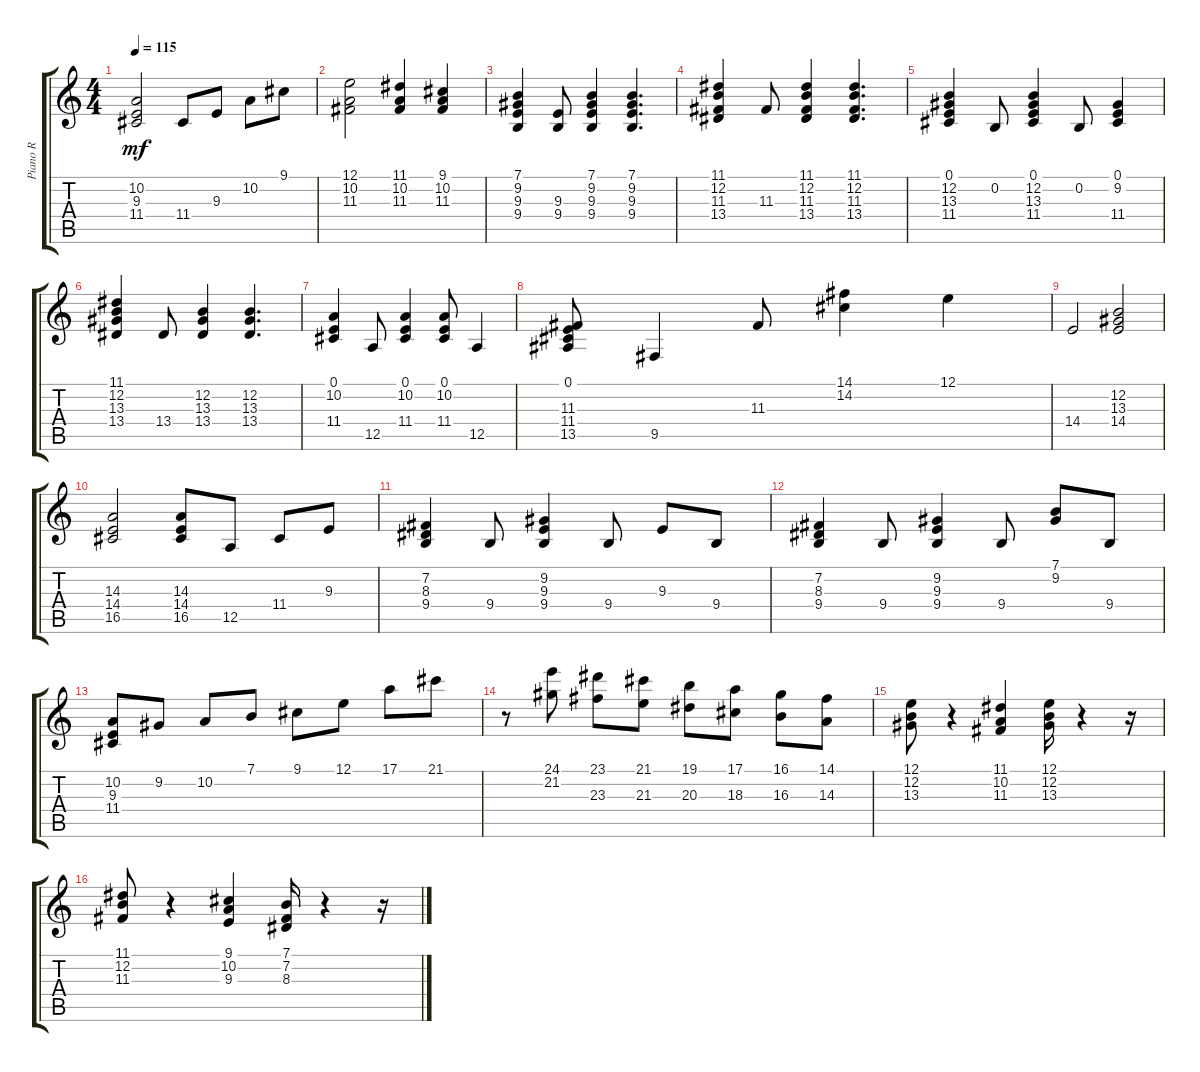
\track ("Piano R" "Piano R") {instrument acousticgrandpiano}
\staff {score tabs}
\tuning (E4 B3 G3 D3 A2 E2) {hide}
\ts (4 4)
\tempo 115
\clef g2
\ks c
(10.2 9.3 11.4).2{dy mf} 11.4.8 9.3.8 10.2.8 9.1.8 |
(12.1 10.2 11.3).2 (11.1 10.2 11.3).4 (9.1 10.2 11.3).4 |
(7.1 9.2 9.3 9.4).4 (9.3 9.4).8 (7.1 9.2 9.3 9.4).4 (7.1 9.2 9.3 9.4).4{d} |
(11.1 12.2 11.3 13.4).4 11.3.8 (11.1 12.2 11.3 13.4).4 (11.1 12.2 11.3 13.4).4{d} |
(0.1 12.2 13.3 11.4).4 0.2.8 (0.1 12.2 13.3 11.4).4 0.2.8 (0.1 9.2 11.4).4 |
(11.1 12.2 13.3 13.4).4 13.4.8 (12.2 13.3 13.4).4 (12.2 13.3 13.4).4{d} |
(0.1 10.2 11.4).4 12.5.8 (0.1 10.2 11.4).4 (0.1 10.2 11.4).8 12.5.4 |
(0.1 11.3 11.4 13.5).8 9.5.4 11.3.8 (14.1 14.2).4 12.1.4 |
14.4.2 (12.2 13.3 14.4).2 |
(14.3 14.4 16.5).2 (14.3 14.4 16.5).8 12.5.8 11.4.8 9.3.8 |
(7.2 8.3 9.4).4 9.4.8 (9.2 9.3 9.4).4 9.4.8 9.3.8 9.4.8 |
(7.2 8.3 9.4).4 9.4.8 (9.2 9.3 9.4).4 9.4.8 (7.1 9.2).8 9.4.8 |
(10.2 9.3 11.4).8 9.2.8 10.2.8 7.1.8 9.1.8 12.1.8 17.1.8 21.1.8 |
r.8 (24.1 21.2).8 (23.1 23.3).8 (21.1 21.3).8 (19.1 20.3).8 (17.1 18.3).8 (16.1 16.3).8 (14.1 14.3).8 |
(12.1 12.2 13.3).8 r.4 (11.1 10.2 11.3).4 (12.1 12.2 13.3).16 r.4 r.16 |
(11.1 12.2 11.3).8 r.4 (9.1 10.2 9.3).4 (7.1 7.2 8.3).16 r.4 r.16
